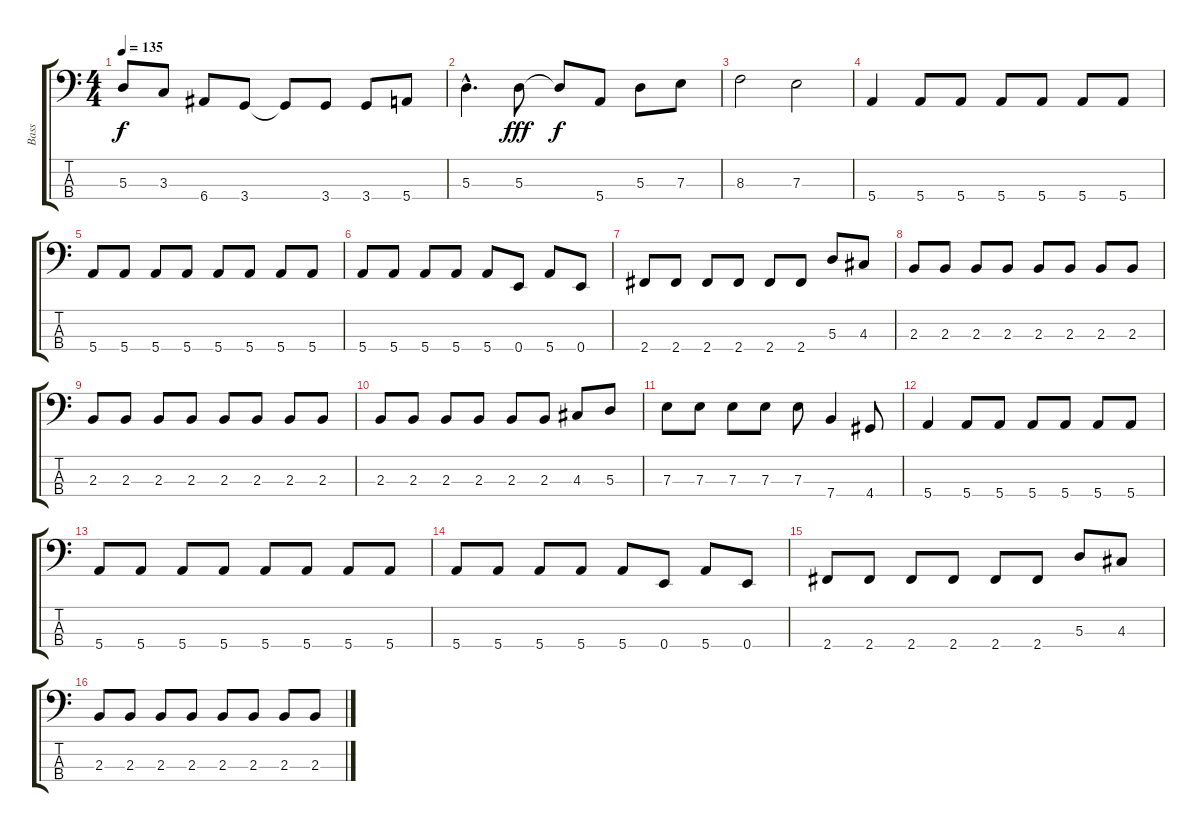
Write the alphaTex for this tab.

\track ("Bass" "Bass") {instrument electricbassfinger}
\staff {score tabs}
\tuning (G2 D2 A1 E1) {hide}
\ts (4 4)
\tempo 135
\clef f4
\ks c
5.3.8{dy f} 3.3.8 6.4.8 3.4.8 3.4{t}.8 3.4.8 3.4.8 5.4.8 |
5.3{hac}.4{d} 5.3.8{dy fff} 5.3{t}.8{dy f} 5.4.8 5.3.8 7.3.8 |
8.3.2 7.3.2 |
5.4.4 5.4.8 5.4.8 5.4.8 5.4.8 5.4.8 5.4.8 |
5.4.8 5.4.8 5.4.8 5.4.8 5.4.8 5.4.8 5.4.8 5.4.8 |
5.4.8 5.4.8 5.4.8 5.4.8 5.4.8 0.4.8 5.4.8 0.4.8 |
2.4.8 2.4.8 2.4.8 2.4.8 2.4.8 2.4.8 5.3.8 4.3.8 |
2.3.8 2.3.8 2.3.8 2.3.8 2.3.8 2.3.8 2.3.8 2.3.8 |
2.3.8 2.3.8 2.3.8 2.3.8 2.3.8 2.3.8 2.3.8 2.3.8 |
2.3.8 2.3.8 2.3.8 2.3.8 2.3.8 2.3.8 4.3.8 5.3.8 |
7.3.8 7.3.8 7.3.8 7.3.8 7.3.8 7.4.4 4.4.8 |
5.4.4 5.4.8 5.4.8 5.4.8 5.4.8 5.4.8 5.4.8 |
5.4.8 5.4.8 5.4.8 5.4.8 5.4.8 5.4.8 5.4.8 5.4.8 |
5.4.8 5.4.8 5.4.8 5.4.8 5.4.8 0.4.8 5.4.8 0.4.8 |
2.4.8 2.4.8 2.4.8 2.4.8 2.4.8 2.4.8 5.3.8 4.3.8 |
2.3.8 2.3.8 2.3.8 2.3.8 2.3.8 2.3.8 2.3.8 2.3.8
